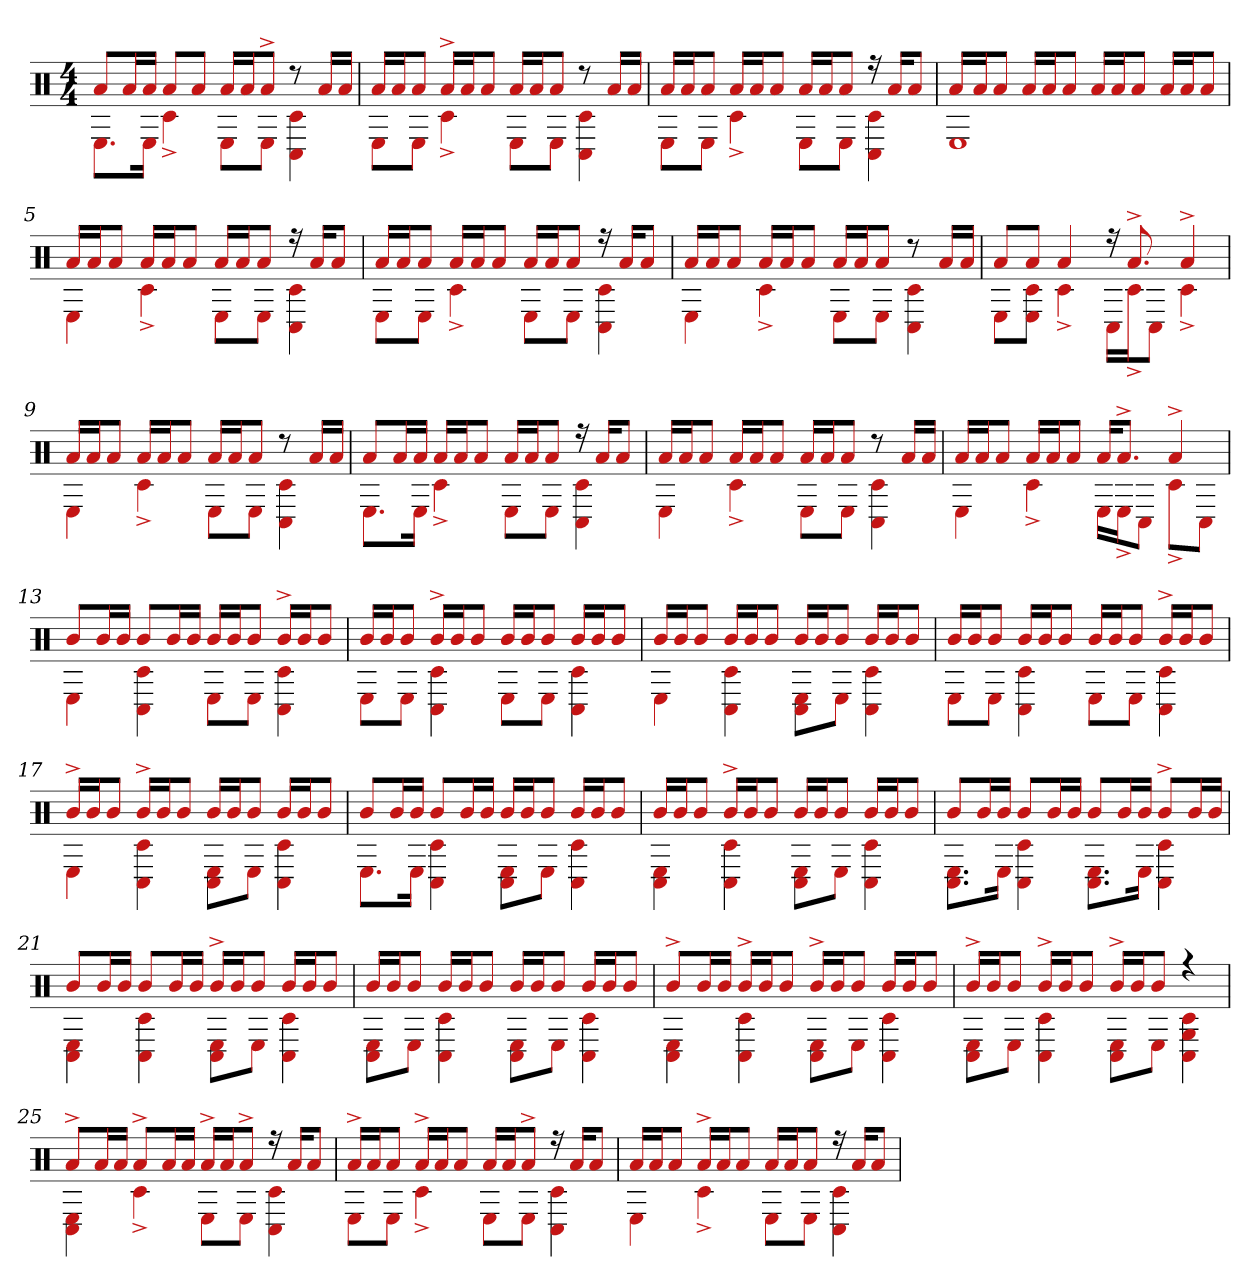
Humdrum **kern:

**kern
*part1
*staff1
*clefX
*k[]
*M4/4
=1
*^
8aL	8.EL
16aL	.
16aJJ	16EJk
8aL	4c#^
8aJ	.
16aLL	8EL
16aJ	.
8a^J	8EJ
8r	4C# 4c#
16aLL	.
16aJJ	.
=2	=2
16aLL	8EL
16aJ	.
8aJ	8EJ
16a^LL	4c#^
16aJ	.
8aJ	.
16aLL	8EL
16aJ	.
8aJ	8EJ
8r	4C# 4c#
16aLL	.
16aJJ	.
=3	=3
16aLL	8EL
16aJ	.
8aJ	8EJ
16aLL	4c#^
16aJ	.
8aJ	.
16aLL	8EL
16aJ	.
8aJ	8EJ
16r	4C# 4c#
16aKL	.
8aJ	.
=4	=4
16aLL	1E
16aJ	.
8aJ	.
16aLL	.
16aJ	.
8aJ	.
16aLL	.
16aJ	.
8aJ	.
16aLL	.
16aJ	.
8aJ	.
=5	=5
16aLL	4E
16aJ	.
8aJ	.
16aLL	4c#^
16aJ	.
8aJ	.
16aLL	8EL
16aJ	.
8aJ	8EJ
16r	4C# 4c#
16aKL	.
8aJ	.
=6	=6
16aLL	8EL
16aJ	.
8aJ	8EJ
16aLL	4c#^
16aJ	.
8aJ	.
16aLL	8EL
16aJ	.
8aJ	8EJ
16r	4c# 4C#
16aKL	.
8aJ	.
=7	=7
16aLL	4E
16aJ	.
8aJ	.
16aLL	4c#^
16aJ	.
8aJ	.
16aLL	8EL
16aJ	.
8aJ	8EJ
8r	4c# 4C#
16aLL	.
16aJJ	.
=8	=8
8aL	8EL
8aJ	8c# 8EJ
4a	4c#^
16r	16C#LL
8.a^	16c#^J
.	8C#J
4a^	4c#^
=9	=9
16aLL	4E
16aJ	.
8aJ	.
16aLL	4c#^
16aJ	.
8aJ	.
16aLL	8EL
16aJ	.
8aJ	8EJ
8r	4C# 4c#
16aLL	.
16aJJ	.
=10	=10
8aL	8.EL
16aL	.
16aJJ	16EJk
16aLL	4c#^
16aJ	.
8aJ	.
16aLL	8EL
16aJ	.
8aJ	8EJ
16r	4C# 4c#
16aKL	.
8aJ	.
=11	=11
16aLL	4E
16aJ	.
8aJ	.
16aLL	4c#^
16aJ	.
8aJ	.
16aLL	8EL
16aJ	.
8aJ	8EJ
8r	4c# 4C#
16aLL	.
16aJJ	.
=12	=12
16aLL	4E
16aJ	.
8aJ	.
16aLL	4c#^
16aJ	.
8aJ	.
16aKL	16ELL
8.a^J	16E^J
.	8C#J
4a^	8c#^L
.	8C#J
=13	=13
8bL	4E
16bL	.
16bJJ	.
8bL	4c# 4C#
16bL	.
16bJJ	.
16bLL	8EL
16bJ	.
8bJ	8EJ
16b^LL	4C# 4c#
16bJ	.
8bJ	.
=14	=14
16bLL	8EL
16bJ	.
8bJ	8EJ
16b^LL	4c# 4C#
16bJ	.
8bJ	.
16bLL	8EL
16bJ	.
8bJ	8EJ
16bLL	4C# 4c#
16bJ	.
8bJ	.
=15	=15
16bLL	4E
16bJ	.
8bJ	.
16bLL	4c# 4C#
16bJ	.
8bJ	.
16bLL	8E 8C#L
16bJ	.
8bJ	8EJ
16bLL	4C# 4c#
16bJ	.
8bJ	.
=16	=16
16bLL	8EL
16bJ	.
8bJ	8EJ
16bLL	4C# 4c#
16bJ	.
8bJ	.
16bLL	8EL
16bJ	.
8bJ	8EJ
16b^LL	4C# 4c#
16bJ	.
8bJ	.
=17	=17
16b^LL	4E
16bJ	.
8bJ	.
16b^LL	4C# 4c#
16bJ	.
8bJ	.
16bLL	8E 8C#L
16bJ	.
8bJ	8EJ
16bLL	4C# 4c#
16bJ	.
8bJ	.
=18	=18
8bL	8.EL
16bL	.
16bJJ	16EJk
8bL	4C# 4c#
16bL	.
16bJJ	.
16bLL	8E 8C#L
16bJ	.
8bJ	8EJ
16bLL	4C# 4c#
16bJ	.
8bJ	.
=19	=19
16bLL	4E 4C#
16bJ	.
8bJ	.
16b^LL	4C# 4c#
16bJ	.
8bJ	.
16bLL	8E 8C#L
16bJ	.
8bJ	8EJ
16bLL	4C# 4c#
16bJ	.
8bJ	.
=20	=20
8bL	8.E 8.C#L
16bL	.
16bJJ	16EJk
8bL	4C# 4c#
16bL	.
16bJJ	.
8bL	8.E 8.C#L
16bL	.
16bJJ	16EJk
8b^L	4C# 4c#
16bL	.
16bJJ	.
=21	=21
8bL	4E 4C#
16bL	.
16bJJ	.
8bL	4C# 4c#
16bL	.
16bJJ	.
16b^LL	8E 8C#L
16bJ	.
8bJ	8EJ
16bLL	4C# 4c#
16bJ	.
8bJ	.
=22	=22
16bLL	8E 8C#L
16bJ	.
8bJ	8EJ
16bLL	4C# 4c#
16bJ	.
8bJ	.
16bLL	8E 8C#L
16bJ	.
8bJ	8EJ
16bLL	4C# 4c#
16bJ	.
8bJ	.
=23	=23
8b^L	4E 4C#
16bL	.
16bJJ	.
16b^LL	4c# 4C#
16bJ	.
8bJ	.
16b^LL	8C# 8EL
16bJ	.
8bJ	8EJ
16bLL	4C# 4c#
16bJ	.
8bJ	.
=24	=24
16b^LL	8E 8C#L
16bJ	.
8bJ	8EJ
16b^LL	4C# 4c#
16bJ	.
8bJ	.
16b^LL	8E 8C#L
16bJ	.
8bJ	8EJ
4r	4G 4C# 4c#
=25	=25
8a^L	4C# 4E
16aL	.
16aJJ	.
8a^L	4c#^
16aL	.
16aJJ	.
16a^LL	8EL
16aJ	.
8a^J	8EJ
16r	4C# 4c#
16aKL	.
8aJ	.
=26	=26
16a^LL	8EL
16aJ	.
8aJ	8EJ
16a^LL	4c#^
16aJ	.
8aJ	.
16aLL	8EL
16aJ	.
8a^J	8EJ
16r	4C# 4c#
16aKL	.
8aJ	.
=27	=27
16aLL	4E
16aJ	.
8aJ	.
16a^LL	4c#^
16aJ	.
8aJ	.
16aLL	8EL
16aJ	.
8aJ	8EJ
16r	4C# 4c#
16aKL	.
8aJ	.
*v	*v
=
*-
